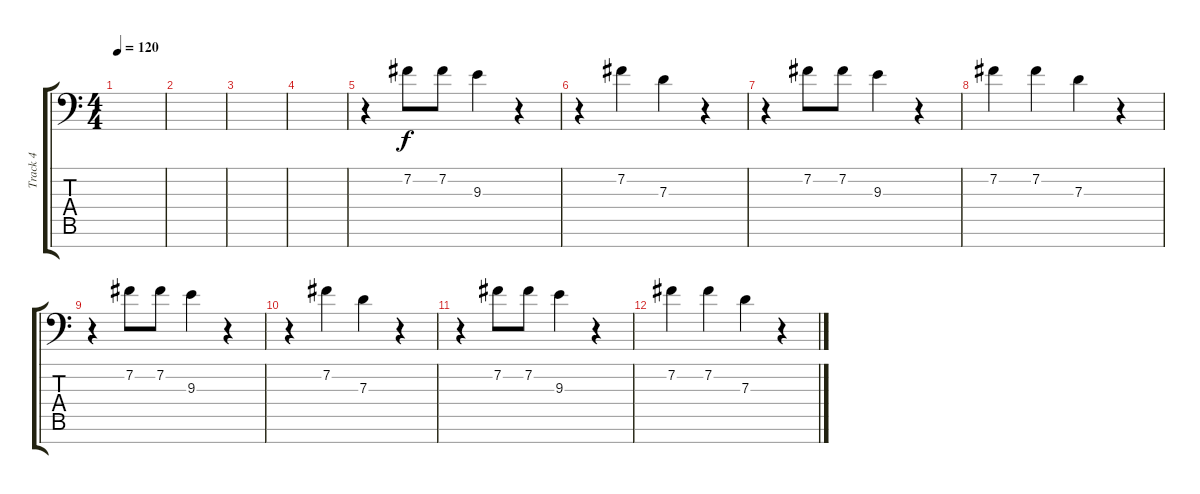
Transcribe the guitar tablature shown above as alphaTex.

\track ("Track 4" "Track 4") {instrument choiraahs}
\staff {score tabs}
\tuning (E4 B3 G3 D3 A2 E2 C-1) {hide}
\ts (4 4)
\tempo 120
\clef f4
\ks c
|
|
|
|
r.4 7.2.8 7.2.8 9.3.4 r.4 |
r.4 7.2.4 7.3.4 r.4 |
r.4 7.2.8 7.2.8 9.3.4 r.4 |
7.2.4 7.2.4 7.3.4 r.4 |
r.4 7.2.8 7.2.8 9.3.4 r.4 |
r.4 7.2.4 7.3.4 r.4 |
r.4 7.2.8 7.2.8 9.3.4 r.4 |
7.2.4 7.2.4 7.3.4 r.4
